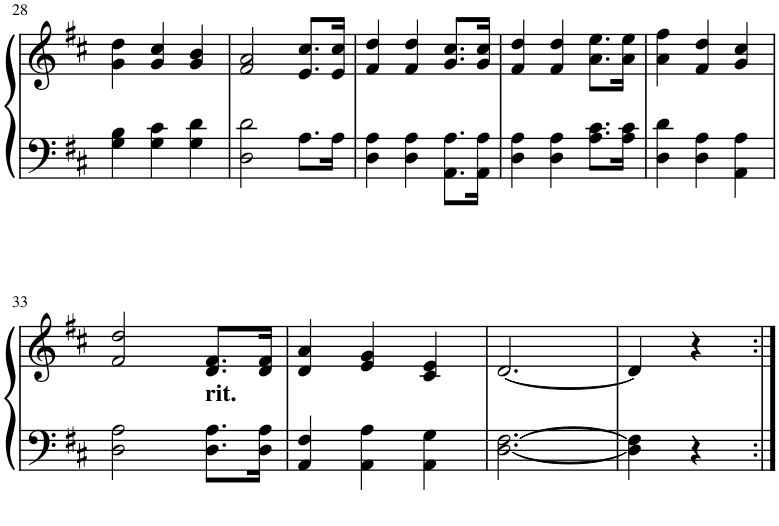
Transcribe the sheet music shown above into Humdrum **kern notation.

**kern	**kern
*part1	*part1
*staff2	*staff1
*I"Piano	*
*I'Pno.	*
!!LO:PB:g=z
*clefF4	*clefG2
*k[f#c#]	*k[f#c#]
*M3/4	*M3/4
=28	=28
4G\ 4B\	4g\ 4dd\
4G\ 4c#\	4g/ 4cc#/
4G\ 4d\	4g/ 4b/
=29	=29
2D\ 2d\	2f#/ 2a/
8.A\L	8.e/ 8.cc#/L
16A\Jk	16e/ 16cc#/Jk
=30	=30
4D\ 4A\	4f#/ 4dd/
4D\ 4A\	4f#/ 4dd/
8.AA\ 8.A\L	8.g/ 8.cc#/L
16AA\ 16A\Jk	16g/ 16cc#/Jk
=31	=31
4D\ 4A\	4f#/ 4dd/
4D\ 4A\	4f#/ 4dd/
8.A\ 8.c#\L	8.a\ 8.ee\L
16A\ 16c#\Jk	16a\ 16ee\Jk
=32	=32
4D\ 4d\	4a\ 4ff#\
4D\ 4A\	4f#/ 4dd/
4AA\ 4A\	4g/ 4cc#/
!!LO:LB:g=z
=33	=33
2D\ 2A\	2f#/ 2dd/
!	!LO:TX:b:B:t=rit.
8.D\ 8.A\L	8.d/ 8.f#/L
16D\ 16A\Jk	16d/ 16f#/Jk
=34	=34
4AA/ 4F#/	4d/ 4a/
4AA\ 4A\	4e/ 4g/
4AA\ 4G\	4c#/ 4e/
=35	=35
[2.D\ [2.F#\	[2.d/
=36	=36
4D\] 4F#\]	4d/]
4r	4r
=:|!	=:|!
*-	*-
